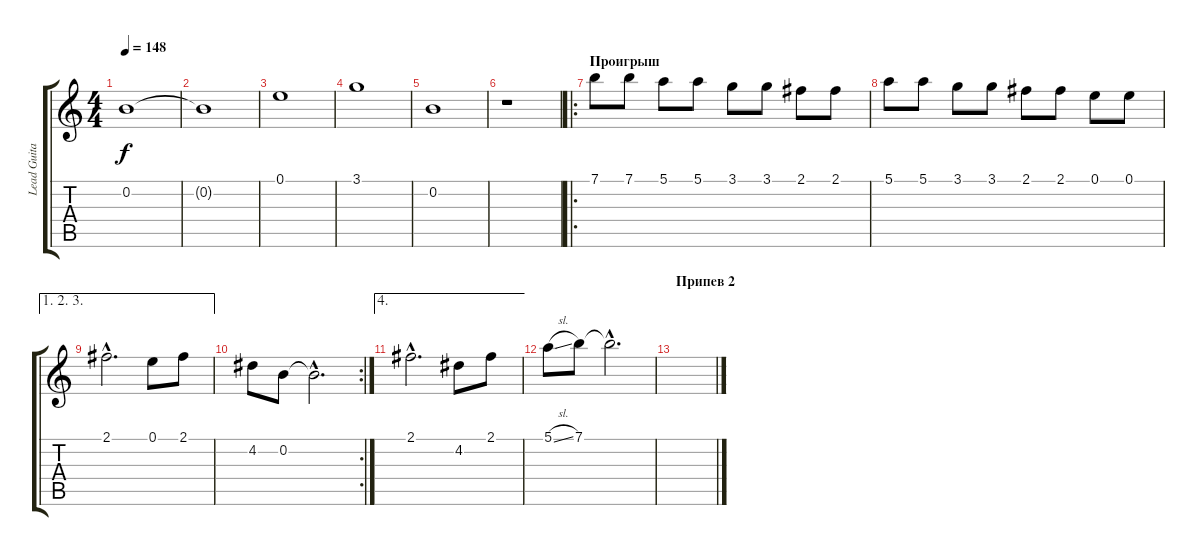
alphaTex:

\track ("Lead Guitar" "Lead Guita") {instrument electricguitarclean}
\staff {score tabs}
\tuning (E4 B3 G3 D3 A2 E2) {hide}
\ts (4 4)
\tempo 148
\clef g2
\ks c
0.2.1{dy f} |
0.2{t}.1 |
0.1.1 |
3.1.1 |
0.2.1 |
r.1 |
\ro
\section ("" "Проигрыш")
7.1.8{volume 7 instrument electricguitarclean} 7.1.8 5.1.8 5.1.8 3.1.8 3.1.8 2.1.8 2.1.8 |
5.1.8 5.1.8 3.1.8 3.1.8 2.1.8 2.1.8 0.1.8 0.1.8 |
\ae (1 2 3)
2.1{hac}.2{d} 0.1.8 2.1.8 |
\rc 2
4.2.8 0.2.8 0.2{hac t}.2{d} |
\ae 4
2.1{hac}.2{d} 4.2.8 2.1.8 |
5.1{sl}.8 7.1.8 7.1{hac t}.2{d} |
\section ("" "Припев 2")
